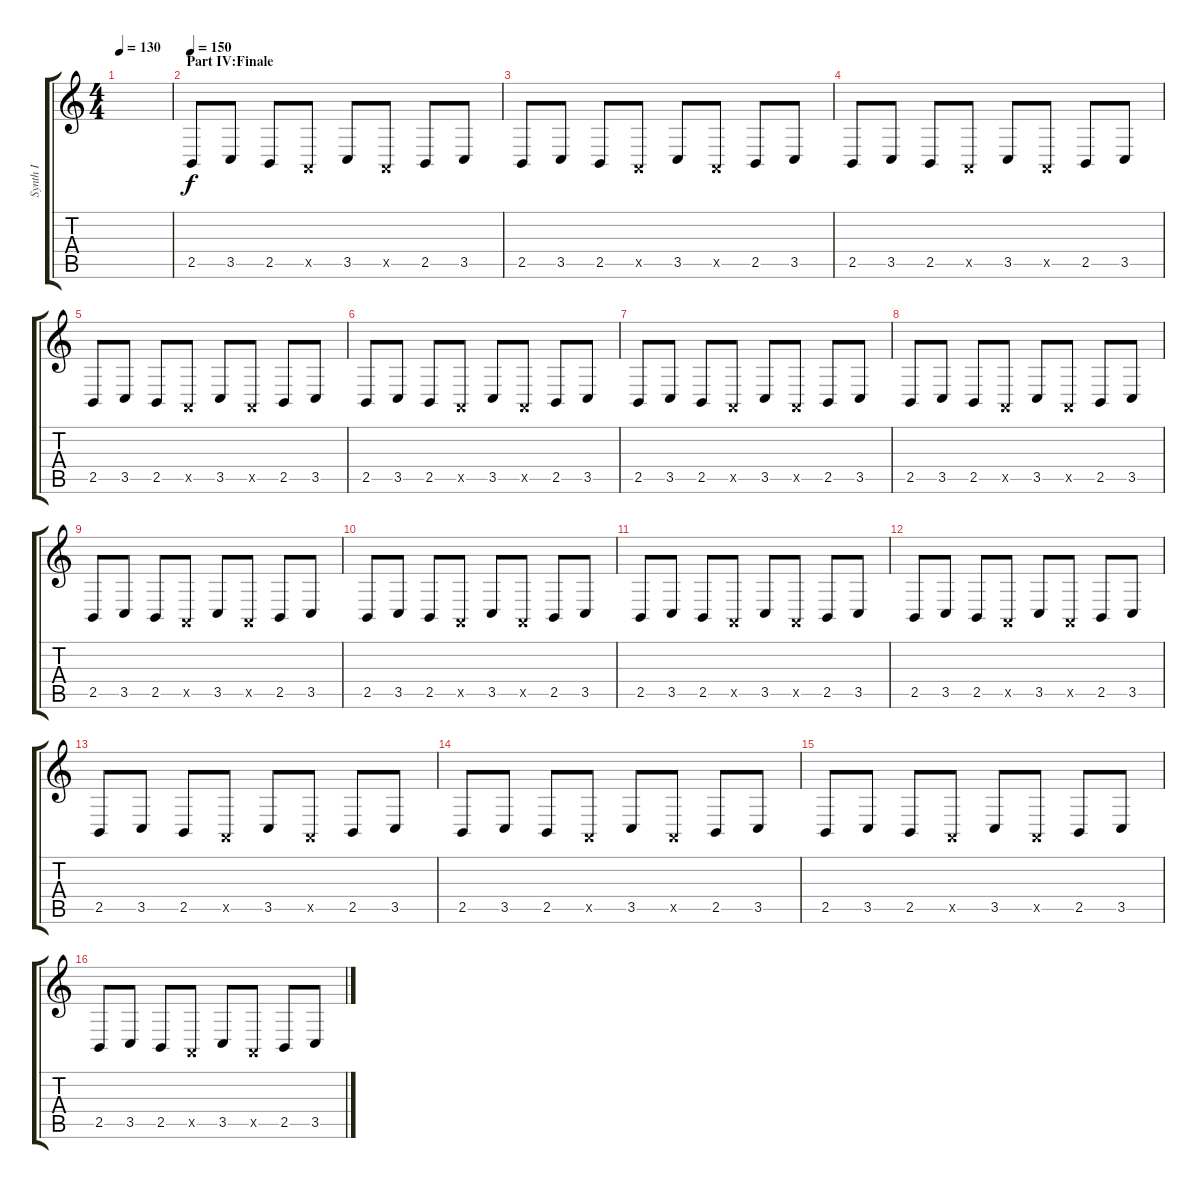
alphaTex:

\track ("Synth I" "Synth I") {instrument brightacousticpiano}
\staff {score tabs}
\tuning (E4 B3 G3 D3 A2 E2) {hide}
\ts (4 4)
\tempo 130
\clef g2
\ks c
|
\section ("" "Part IV:Finale")
\tempo 150
2.5.8{volume 16} 3.5.8 2.5.8 0.5{x}.8 3.5.8 0.5{x}.8 2.5.8 3.5.8 |
2.5.8 3.5.8 2.5.8 0.5{x}.8 3.5.8 0.5{x}.8 2.5.8 3.5.8 |
2.5.8 3.5.8 2.5.8 0.5{x}.8 3.5.8 0.5{x}.8 2.5.8 3.5.8 |
2.5.8 3.5.8 2.5.8 0.5{x}.8 3.5.8 0.5{x}.8 2.5.8 3.5.8 |
2.5.8 3.5.8 2.5.8 0.5{x}.8 3.5.8 0.5{x}.8 2.5.8 3.5.8 |
2.5.8 3.5.8 2.5.8 0.5{x}.8 3.5.8 0.5{x}.8 2.5.8 3.5.8 |
2.5.8 3.5.8 2.5.8 0.5{x}.8 3.5.8 0.5{x}.8 2.5.8 3.5.8 |
2.5.8 3.5.8 2.5.8 0.5{x}.8 3.5.8 0.5{x}.8 2.5.8 3.5.8 |
2.5.8 3.5.8 2.5.8 0.5{x}.8 3.5.8 0.5{x}.8 2.5.8 3.5.8 |
2.5.8 3.5.8 2.5.8 0.5{x}.8 3.5.8 0.5{x}.8 2.5.8 3.5.8 |
2.5.8 3.5.8 2.5.8 0.5{x}.8 3.5.8 0.5{x}.8 2.5.8 3.5.8 |
2.5.8 3.5.8 2.5.8 0.5{x}.8 3.5.8 0.5{x}.8 2.5.8 3.5.8 |
2.5.8 3.5.8 2.5.8 0.5{x}.8 3.5.8 0.5{x}.8 2.5.8 3.5.8 |
2.5.8 3.5.8 2.5.8 0.5{x}.8 3.5.8 0.5{x}.8 2.5.8 3.5.8 |
2.5.8 3.5.8 2.5.8 0.5{x}.8 3.5.8 0.5{x}.8 2.5.8 3.5.8
